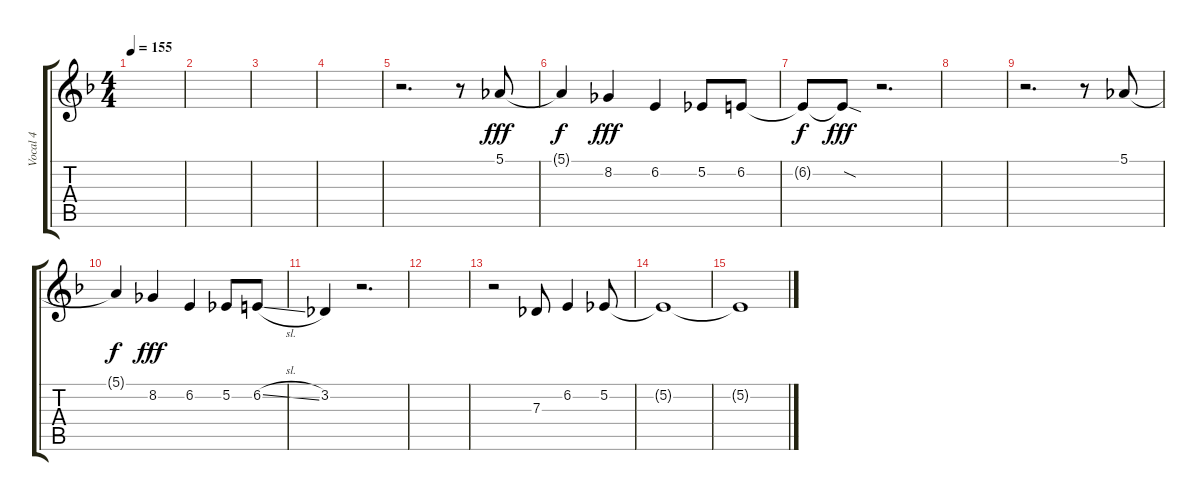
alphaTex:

\track ("Vocal 4" "Vocal 4") {instrument tenorsax}
\staff {score tabs}
\tuning (Eb4 Bb3 Gb3 Db3 Ab2 Eb2) {hide}
\ts (4 4)
\tempo 155
\clef g2
\ks dminor
|
|
|
|
r.2{d} r.8 5.1.8{dy fff} |
5.1{t}.4{dy f} 8.2.4{dy fff} 6.2.4 5.2.8 6.2.8 |
6.2{t}.8{dy f} 6.2{sod t}.8{dy fff} r.2{d} |
|
r.2{d} r.8 5.1.8 |
5.1{t}.4{dy f} 8.2.4{dy fff} 6.2.4 5.2.8 6.2{sl}.8 |
3.2.4 r.2{d} |
|
r.2{volume 15} 7.3.8 6.2.4 5.2.8 |
5.2{t}.1 |
5.2{t}.1
